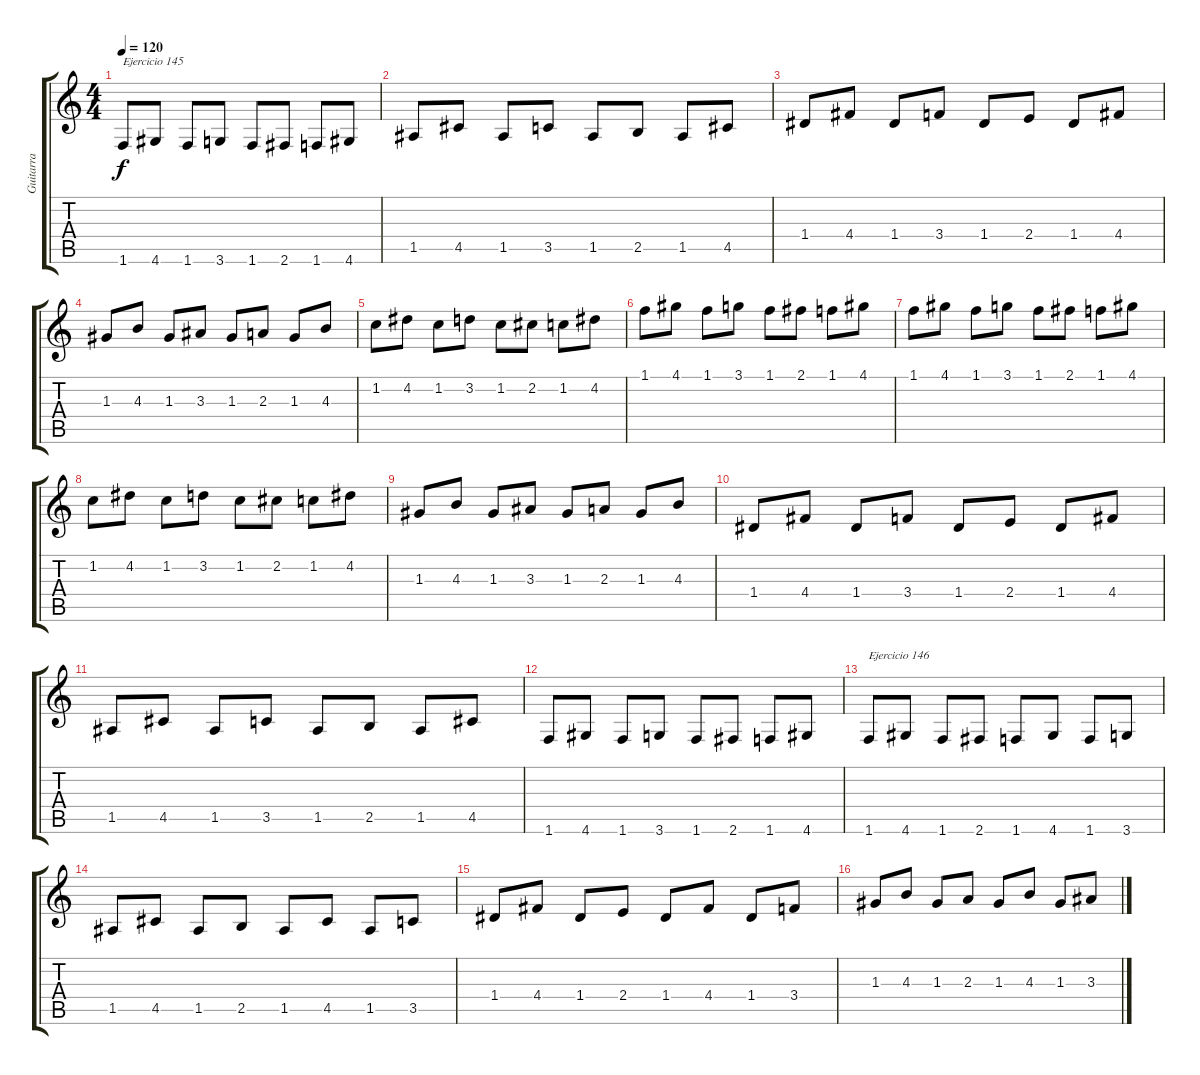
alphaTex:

\track ("Guitarra" "Guitarra") {instrument acousticguitarnylon}
\staff {score tabs}
\tuning (E4 B3 G3 D3 A2 E2) {hide}
\ts (4 4)
\tempo 120
\clef g2
\ks c
1.6.8{txt "Ejercicio 145" dy f} 4.6.8 1.6.8 3.6.8 1.6.8 2.6.8 1.6.8 4.6.8 |
1.5.8 4.5.8 1.5.8 3.5.8 1.5.8 2.5.8 1.5.8 4.5.8 |
1.4.8 4.4.8 1.4.8 3.4.8 1.4.8 2.4.8 1.4.8 4.4.8 |
1.3.8 4.3.8 1.3.8 3.3.8 1.3.8 2.3.8 1.3.8 4.3.8 |
1.2.8 4.2.8 1.2.8 3.2.8 1.2.8 2.2.8 1.2.8 4.2.8 |
1.1.8 4.1.8 1.1.8 3.1.8 1.1.8 2.1.8 1.1.8 4.1.8 |
1.1.8 4.1.8 1.1.8 3.1.8 1.1.8 2.1.8 1.1.8 4.1.8 |
1.2.8 4.2.8 1.2.8 3.2.8 1.2.8 2.2.8 1.2.8 4.2.8 |
1.3.8 4.3.8 1.3.8 3.3.8 1.3.8 2.3.8 1.3.8 4.3.8 |
1.4.8 4.4.8 1.4.8 3.4.8 1.4.8 2.4.8 1.4.8 4.4.8 |
1.5.8 4.5.8 1.5.8 3.5.8 1.5.8 2.5.8 1.5.8 4.5.8 |
1.6.8 4.6.8 1.6.8 3.6.8 1.6.8 2.6.8 1.6.8 4.6.8 |
1.6.8{txt "Ejercicio 146"} 4.6.8 1.6.8 2.6.8 1.6.8 4.6.8 1.6.8 3.6.8 |
1.5.8 4.5.8 1.5.8 2.5.8 1.5.8 4.5.8 1.5.8 3.5.8 |
1.4.8 4.4.8 1.4.8 2.4.8 1.4.8 4.4.8 1.4.8 3.4.8 |
1.3.8 4.3.8 1.3.8 2.3.8 1.3.8 4.3.8 1.3.8 3.3.8
